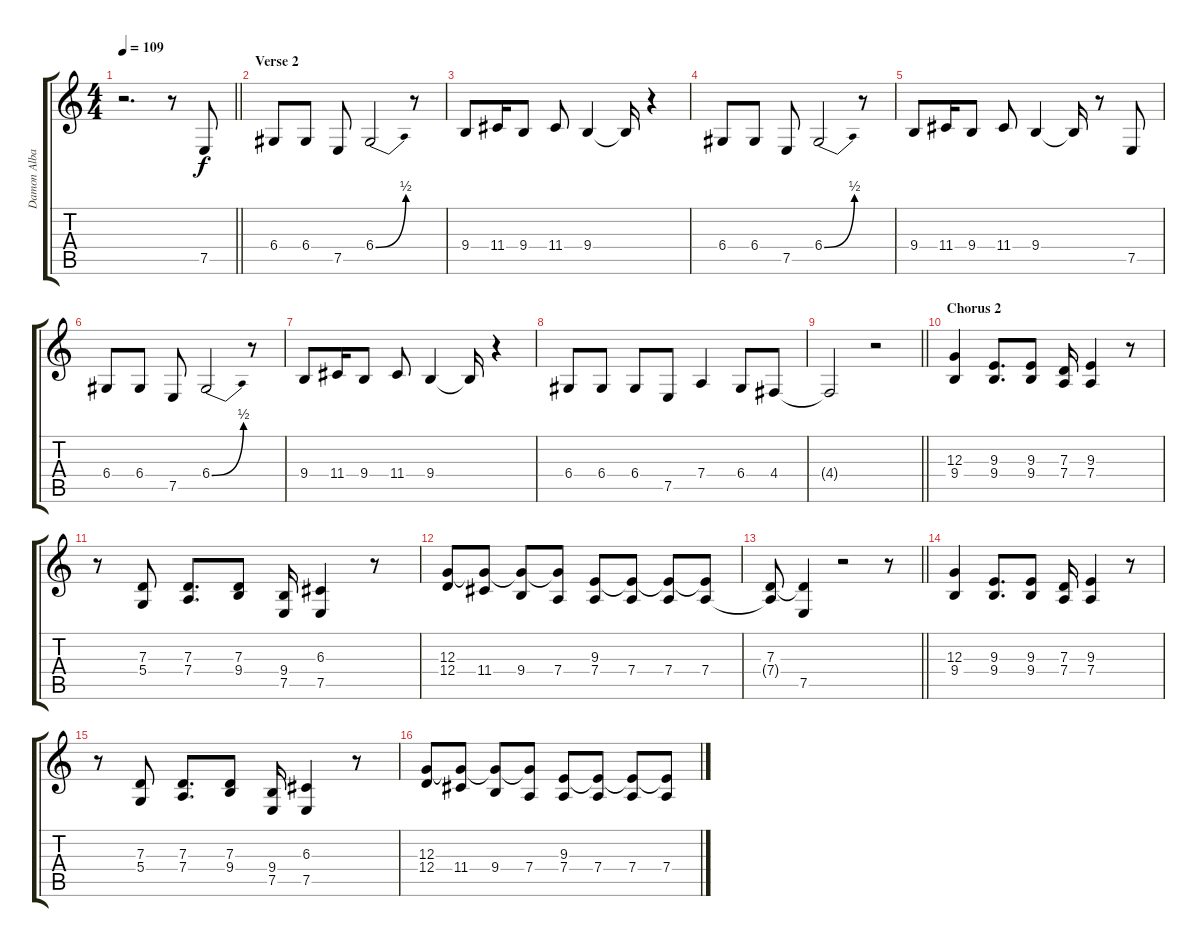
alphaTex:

\track ("Damon Albarn - Vocals" "Damon Alba") {instrument lead2sawtooth}
\staff {score tabs}
\tuning (E4 B3 G3 D3 A2 E2) {hide}
\ts (4 4)
\tempo 109
\clef g2
\barLineRight lightlight
\ks c
r.2{d dy f} r.8 7.5.8 |
\section ("" "Verse 2")
6.4.8 6.4.8 7.5.8 6.4{be (bend 0 0 60 2)}.2 r.8 |
9.4.8 11.4.16 9.4.8 11.4.8 9.4.4 9.4{t}.16 r.4 |
6.4.8 6.4.8 7.5.8 6.4{be (bend 0 0 60 2)}.2 r.8 |
9.4.8 11.4.16 9.4.8 11.4.8 9.4.4 9.4{t}.16 r.8 7.5.8 |
6.4.8 6.4.8 7.5.8 6.4{be (bend 0 0 60 2)}.2 r.8 |
9.4.8 11.4.16 9.4.8 11.4.8 9.4.4 9.4{t}.16 r.4 |
6.4.8 6.4.8 6.4.8 7.5.8 7.4.4 6.4.8 4.4.8 |
\barLineRight lightlight
4.4{t}.2 r.2 |
\section ("" "Chorus 2")
(12.3 9.4).4 (9.3 9.4).8{d} (9.3 9.4).8 (7.3 7.4).16 (9.3 7.4).4 r.8 |
r.8 (7.3 5.4).8 (7.3 7.4).8{d} (7.3 9.4).8 (9.4 7.5).16 (6.3 7.5).4 r.8 |
(12.3 12.4).8 (12.3{t} 11.4).8 (12.3{t} 9.4).8 (12.3{t} 7.4).8 (9.3 7.4).8 (9.3{t} 7.4).8 (9.3{t} 7.4).8 (9.3{t} 7.4).8 |
\barLineRight lightlight
(7.3 7.4{t}).8 (7.3{t} 7.5).4 r.2 r.8 |
(12.3 9.4).4 (9.3 9.4).8{d} (9.3 9.4).8 (7.3 7.4).16 (9.3 7.4).4 r.8 |
r.8 (7.3 5.4).8 (7.3 7.4).8{d} (7.3 9.4).8 (9.4 7.5).16 (6.3 7.5).4 r.8 |
(12.3 12.4).8 (12.3{t} 11.4).8 (12.3{t} 9.4).8 (12.3{t} 7.4).8 (9.3 7.4).8 (9.3{t} 7.4).8 (9.3{t} 7.4).8 (9.3{t} 7.4).8
